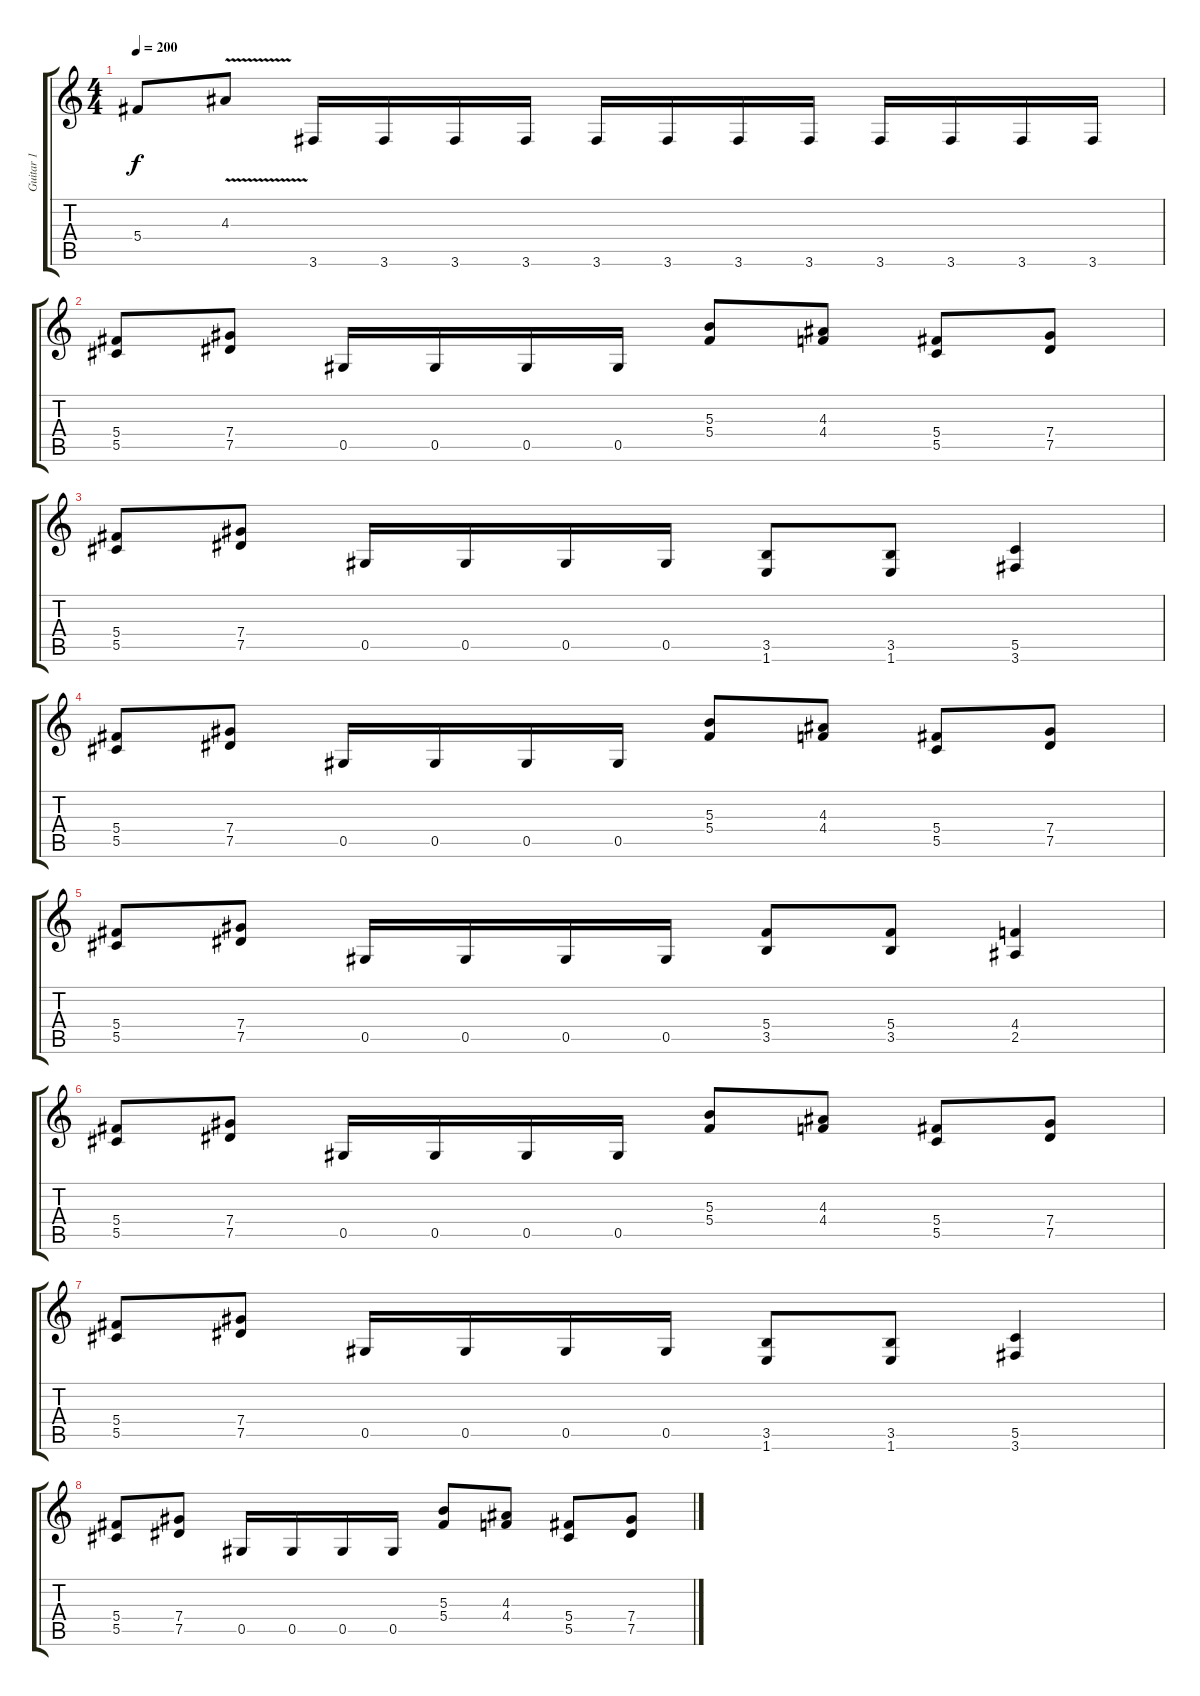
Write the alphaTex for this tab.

\track ("Guitar 1" "Guitar 1") {instrument distortionguitar}
\staff {score tabs}
\tuning (Eb4 Bb3 Gb3 Db3 Ab2 Eb2) {hide}
\ts (4 4)
\tempo 200
\clef g2
\ks c
5.4.8{dy f} 4.3{v}.8 3.6.16 3.6.16 3.6.16 3.6.16 3.6.16 3.6.16 3.6.16 3.6.16 3.6.16 3.6.16 3.6.16 3.6.16 |
(5.4 5.5).8 (7.4 7.5).8 0.5.16 0.5.16 0.5.16 0.5.16 (5.3 5.4).8 (4.3 4.4).8 (5.4 5.5).8 (7.4 7.5).8 |
(5.4 5.5).8 (7.4 7.5).8 0.5.16 0.5.16 0.5.16 0.5.16 (3.5 1.6).8 (3.5 1.6).8 (5.5 3.6).4 |
(5.4 5.5).8 (7.4 7.5).8 0.5.16 0.5.16 0.5.16 0.5.16 (5.3 5.4).8 (4.3 4.4).8 (5.4 5.5).8 (7.4 7.5).8 |
(5.4 5.5).8 (7.4 7.5).8 0.5.16 0.5.16 0.5.16 0.5.16 (5.4 3.5).8 (5.4 3.5).8 (4.4 2.5).4 |
(5.4 5.5).8 (7.4 7.5).8 0.5.16 0.5.16 0.5.16 0.5.16 (5.3 5.4).8 (4.3 4.4).8 (5.4 5.5).8 (7.4 7.5).8 |
(5.4 5.5).8 (7.4 7.5).8 0.5.16 0.5.16 0.5.16 0.5.16 (3.5 1.6).8 (3.5 1.6).8 (5.5 3.6).4 |
(5.4 5.5).8 (7.4 7.5).8 0.5.16 0.5.16 0.5.16 0.5.16 (5.3 5.4).8 (4.3 4.4).8 (5.4 5.5).8 (7.4 7.5).8
